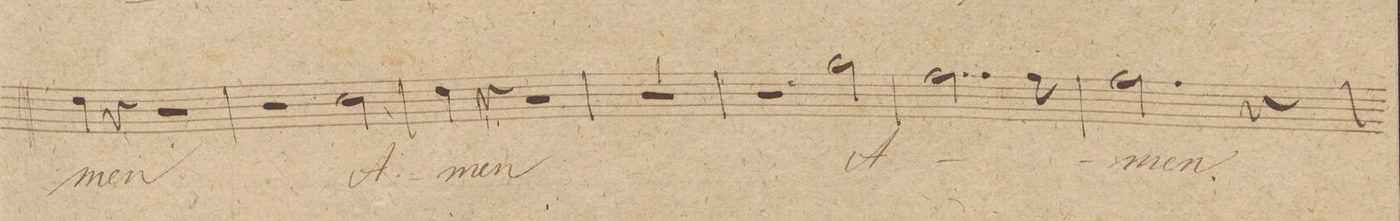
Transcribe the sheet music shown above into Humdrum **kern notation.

**kern	**text	**dynam
*I"Tenore.	*	*
*clefC4	*	*
*k[f#c#g#]	*	*
*met(c|)	*	*
*M2/2	*	*
4c#\	-men	.
4r	.	.
2r	.	.
=240	=240	=240
2r	.	.
2B\	A-	.
=241	=241	=241
4c#\	-men	.
4r	.	.
2r	.	.
=242	=242	=242
1r	.	.
=243	=243	=243
2r	.	.
2f#\	A-	.
=244	=244	=244
2..e\	.	.
8e\	.	.
=245	=245	=245
2.e\	-men	.
4r	.	.
=246	=246	=246
*-	*-	*-
